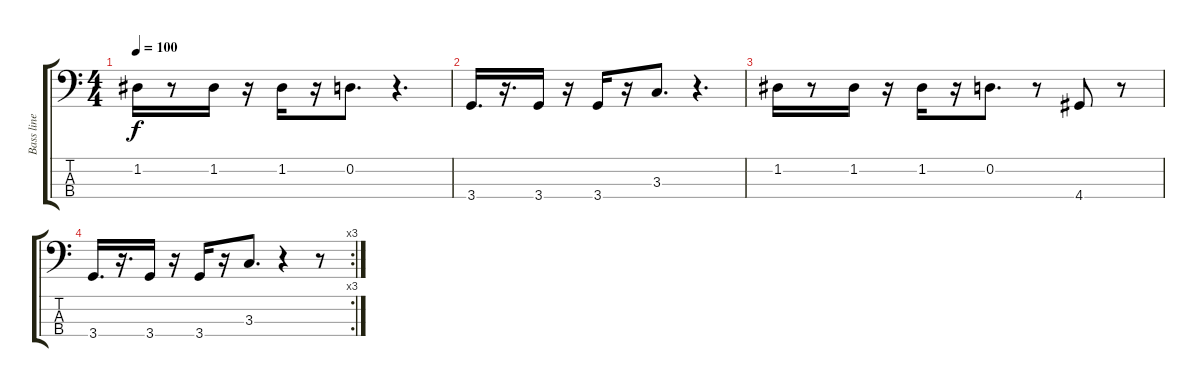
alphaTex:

\track ("Bass line" "Bass line") {instrument slapbass1}
\staff {score tabs}
\tuning (G2 D2 A1 E1) {hide}
\ts (4 4)
\tempo 100
\clef f4
\ks c
1.2.16{dy f instrument slapbass1} r.8 1.2.16 r.16 1.2.16 r.16 0.2.8{d} r.4{d} |
3.4.16{d} r.16{d} 3.4.16 r.16 3.4.16 r.16 3.3.8{d} r.4{d} |
1.2.16 r.8 1.2.16 r.16 1.2.16 r.16 0.2.8{d} r.8 4.4.8 r.8 |
\rc 3
3.4.16{d} r.16{d} 3.4.16 r.16 3.4.16 r.16 3.3.8{d} r.4 r.8
